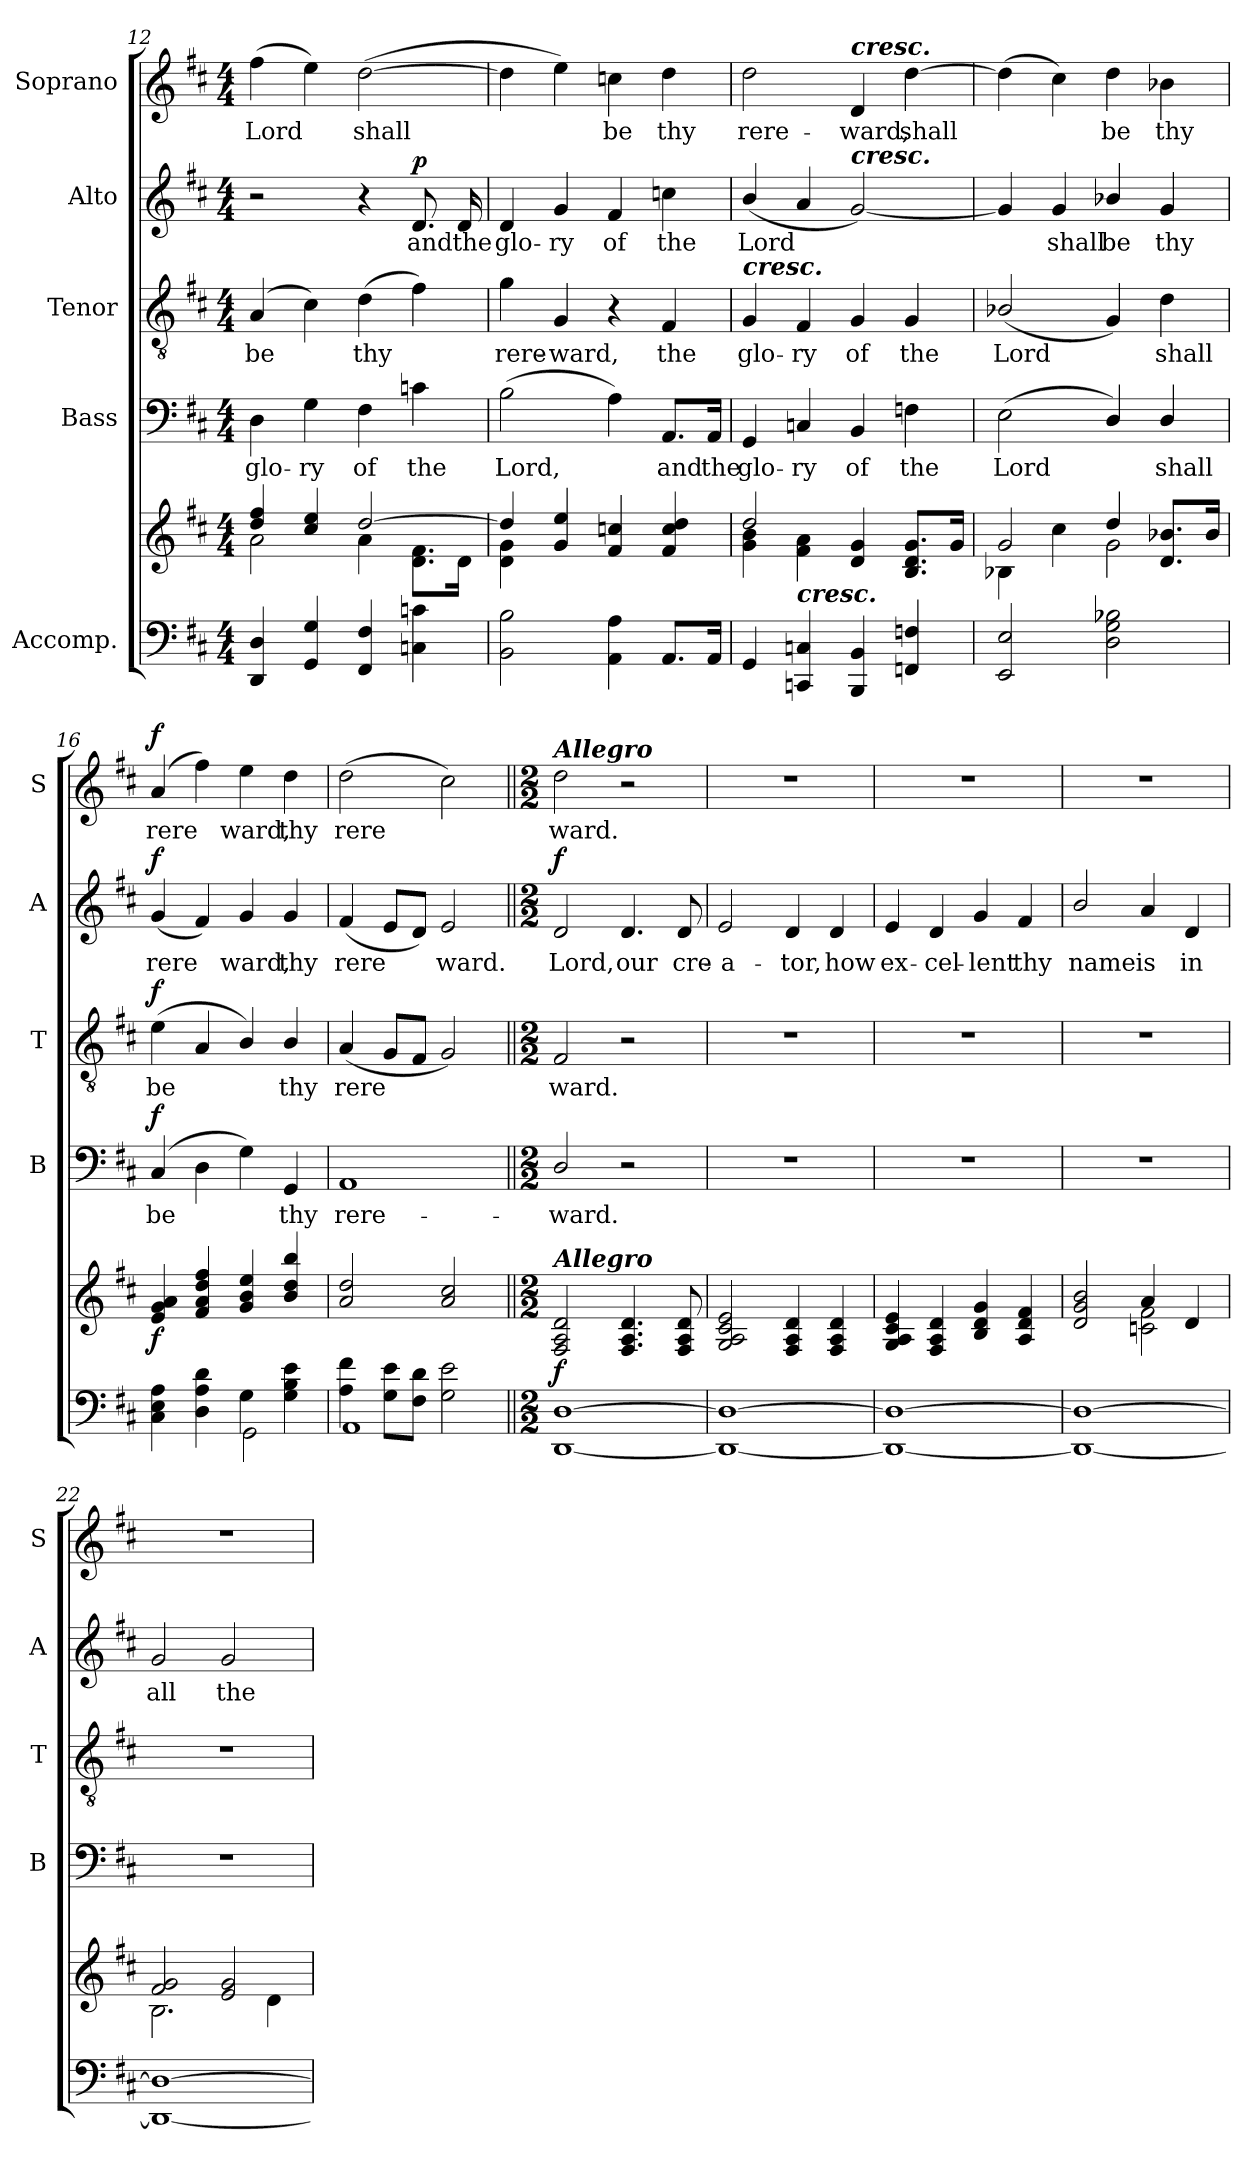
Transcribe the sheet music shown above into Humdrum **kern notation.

**kern	**kern	**dynam	**kern	**text	**dynam	**kern	**text	**dynam	**kern	**text	**dynam	**kern	**text	**dynam
*part5	*part5	*part5	*part4	*part4	*part4	*part3	*part3	*part3	*part2	*part2	*part2	*part1	*part1	*part1
*staff6	*staff5	*staff5/6	*staff4	*staff4	*staff4	*staff3	*staff3	*staff3	*staff2	*staff2	*staff2	*staff1	*staff1	*staff1
*I"Accomp.	*	*	*I"Bass	*	*	*I"Tenor	*	*	*I"Alto	*	*	*I"Soprano	*	*
*	*	*	*I'B	*	*	*I'T	*	*	*I'A	*	*	*I'S	*	*
*clefF4	*clefG2	*	*clefF4	*	*	*clefGv2	*	*	*clefG2	*	*	*clefG2	*	*
*k[f#c#]	*k[f#c#]	*	*k[f#c#]	*	*	*k[f#c#]	*	*	*k[f#c#]	*	*	*k[f#c#]	*	*
*D:	*D:	*	*D:	*	*	*D:	*	*	*D:	*	*	*D:	*	*
*M4/4	*M4/4	*	*M4/4	*	*	*M4/4	*	*	*M4/4	*	*	*M4/4	*	*
=12	=12	=12	=12	=12	=12	=12	=12	=12	=12	=12	=12	=12	=12	=12
*	*^	*	*	*	*	*	*	*	*	*	*	*	*	*
!	!	!	!	!	!LO:LY:b	!	!	!LO:LY:b	!	!	!	!	!	!LO:LY:b	!
4DD/ 4D/	4dd/ 4ff#/	2a\	.	4D\	glo-	.	(4A/	be	.	2r	.	.	(>4ff#\	Lord	.
!	!	!	!	!	!LO:LY:b	!	!	!	!	!	!	!	!	!	!
4GG/ 4G/	4cc#/ 4ee/	.	.	4G\	-ry	.	4c#\)	.	.	.	.	.	4ee\)	.	.
!	!	!	!	!	!LO:LY:b	!	!	!LO:LY:b	!	!	!	!	!	!LO:LY:b	!
4FF#/ 4F#/	[2dd/	4a\	.	4F#\	of	.	(>4d\	thy	.	4r	.	.	(>[2dd\	shall	.
!	!	!	!	!	!LO:LY:b	!	!	!	!	!	!LO:LY:b	!LO:DY:b	!	!	!
4Cn\ 4cn\	.	8.d\ 8.f#\L	.	4cn\	the	.	4f#\)	.	.	8.d/	and	p	.	.	.
!	!	!	!	!	!	!	!	!	!	!	!LO:LY:b	!	!	!	!
.	.	16d\Jk	.	.	.	.	.	.	.	16d/	the	.	.	.	.
!!LO:LB:g=z
=13	=13	=13	=13	=13	=13	=13	=13	=13	=13	=13	=13	=13	=13	=13	=13
!	!	!	!	!	!LO:LY:b	!	!	!LO:LY:b	!	!	!LO:LY:b	!	!	!	!
2BB\ 2B\	4dd/]	4d\ 4g\	.	(>2B\	Lord,	.	4g\	rere-	.	4d/	glo-	.	4dd\]	.	.
!	!	!	!	!	!	!	!	!LO:LY:b	!	!	!LO:LY:b	!	!	!	!
.	4g/ 4ee/	2.ryy	.	.	.	.	4G/	-ward,	.	4g/	-ry	.	4ee\)	.	.
!	!	!	!	!	!	!	!	!	!	!	!LO:LY:b	!	!	!LO:LY:b	!
4AA\ 4A\	4f#/ 4ccn/	.	.	4A\)	.	.	4r	.	.	4f#/	of	.	4ccn\	be	.
!	!	!	!	!	!LO:LY:b	!	!	!LO:LY:b	!	!	!LO:LY:b	!	!	!LO:LY:b	!
8.AA/L	4f#/ 4cc/ 4dd/	.	.	8.AA/L	and	.	4F#/	the	.	4ccn\	the	.	4dd\	thy	.
!	!	!	!	!	!LO:LY:b	!	!	!	!	!	!	!	!	!	!
16AA/Jk	.	.	.	16AA/Jk	the	.	.	.	.	.	.	.	.	.	.
=14	=14	=14	=14	=14	=14	=14	=14	=14	=14	=14	=14	=14	=14	=14	=14
!	!	!	!	!	!	!	!LO:TX:a:Bi:t=cresc.	!	!	!	!	!	!	!	!
!	!	!	!	!	!LO:LY:b	!	!	!LO:LY:b	!	!	!LO:LY:b	!	!	!LO:LY:b	!
4GG/	2dd/	4g\ 4b\	.	4GG/	glo-	.	4G/	glo-	.	(4b/	Lord	.	2dd\	rere-	.
!LO:TX:a:Bi:t=cresc.	!	!	!	!	!	!	!	!	!	!	!	!	!	!	!
!	!	!	!	!	!LO:LY:b	!	!	!LO:LY:b	!	!	!	!	!	!	!
4CCn/ 4Cn/	.	4f#\ 4a\	.	4Cn/	-ry	.	4F#/	-ry	.	4a/	.	.	.	.	.
!	!	!	!	!	!	!	!	!	!	!	!	!	!LO:TX:a:Bi:t=cresc.	!	!
!	!	!	!	!	!	!	!	!	!	!LO:TX:a:Bi:t=cresc.	!	!	!	!	!
!	!	!	!	!	!LO:LY:b	!	!	!LO:LY:b	!	!	!	!	!	!LO:LY:b	!
4BBB/ 4BB/	4d/ 4g/	2ryy	.	4BB/	of	.	4G/	of	.	[2g/)	.	.	4d/	-ward,	.
!	!	!	!	!	!LO:LY:b	!	!	!LO:LY:b	!	!	!	!	!	!LO:LY:b	!
4FFn/ 4Fn/	8.B/ 8.d/ 8.g/L	.	.	4Fn\	the	.	4G/	the	.	.	.	.	[4dd\	shall	.
.	16g/Jk	.	.	.	.	.	.	.	.	.	.	.	.	.	.
=15	=15	=15	=15	=15	=15	=15	=15	=15	=15	=15	=15	=15	=15	=15	=15
!	!	!	!	!	!LO:LY:b	!	!	!LO:LY:b	!	!	!	!	!	!	!
2EE/ 2E/	2g/	4B-X\	.	(>2E\	Lord	.	(2B-X/	Lord	.	4g/]	.	.	(>4dd\]	.	.
!	!	!	!	!	!	!	!	!	!	!	!LO:LY:b	!	!	!	!
.	.	4cc#\	.	.	.	.	.	.	.	4g/	shall	.	4cc#\)	.	.
!	!	!	!	!	!	!	!	!	!	!	!LO:LY:b	!	!	!LO:LY:b	!
2D\ 2G\ 2B-X\	4dd/	2g\	.	4D/)	.	.	4G/)	.	.	4b-X/	be	.	4dd\	be	.
!	!	!	!	!	!LO:LY:b	!	!	!LO:LY:b	!	!	!LO:LY:b	!	!	!LO:LY:b	!
.	8.d/ 8.b-X/L	.	.	4D/	shall	.	4d\	shall	.	4g/	thy	.	4b-X\	thy	.
.	16b-/Jk	.	.	.	.	.	.	.	.	.	.	.	.	.	.
*	*v	*v	*	*	*	*	*	*	*	*	*	*	*	*	*
=16	=16	=16	=16	=16	=16	=16	=16	=16	=16	=16	=16	=16	=16	=16
*^	*	*	*	*	*	*	*	*	*	*	*	*	*	*
!	!	!	!LO:DY:b	!	!LO:LY:b	!LO:DY:b	!	!LO:LY:b	!LO:DY:b	!	!LO:LY:b	!LO:DY:b	!	!LO:LY:b	!LO:DY:b
2ryy	4C#\ 4E\ 4A\	4e/ 4g/ 4a/	f	(>4C#/	be	f	(4e\	be	f	(4g/	rere­	f	(4a/	rere­	f
.	4D\ 4A\ 4d\	4f#/ 4a/ 4dd/ 4ff#/	.	4D\	.	.	4A/	.	.	4f#i/)	.	.	4ff#i\)	.	.
!	!	!	!	!	!	!	!	!	!	!	!LO:LY:b	!	!	!LO:LY:b	!
4G\	2GG\	4g/ 4b/ 4ee/	.	4G\)	.	.	4B/)	.	.	4g/	ward,	.	4ee\	ward,	.
!	!	!	!	!	!LO:LY:b	!	!	!LO:LY:b	!	!	!LO:LY:b	!	!	!LO:LY:b	!
4G\ 4B\ 4e\	.	4b/ 4dd/ 4bb/	.	4GG/	thy	.	4B/	thy	.	4g/	thy	.	4dd\	thy	.
=17	=17	=17	=17	=17	=17	=17	=17	=17	=17	=17	=17	=17	=17	=17	=17
!	!	!	!	!	!LO:LY:b	!	!	!LO:LY:b	!	!	!LO:LY:b	!	!	!LO:LY:b	!
4A\ 4f#\	1AA	2a/ 2dd/	.	1AA	rere-	.	(4A/	rere­	.	(4f#/	rere­	.	(>2dd\	rere­	.
8G\ 8e\L	.	.	.	.	.	.	8G/L	.	.	8e/L	.	.	.	.	.
8F#\ 8d\J	.	.	.	.	.	.	8F#/J	.	.	8d/J)	.	.	.	.	.
!	!	!	!	!	!	!	!	!	!	!	!LO:LY:b	!	!	!	!
2G\ 2e\	.	2a/ 2cc#/	.	.	.	.	2G/)	.	.	2e/	ward.	.	2cc#\)	.	.
*v	*v	*	*	*	*	*	*	*	*	*	*	*	*	*	*
!!LO:PB:g=z
=18||	=18||	=18||	=18||	=18||	=18||	=18||	=18||	=18||	=18||	=18||	=18||	=18||	=18||	=18||
*M2/2	*M2/2	*	*M2/2	*	*	*M2/2	*	*	*M2/2	*	*	*M2/2	*	*
*	*	*	*	*	*	*	*	*	*	*	*	*MM192	*	*
!	!	!	!	!	!	!	!	!	!	!	!	!LO:TX:a:Bi:t=Allegro	!	!
!	!LO:TX:a:Bi:t=Allegro	!	!	!	!	!	!	!	!	!	!	!	!	!
!	!	!LO:DY:b	!	!LO:LY:b	!	!	!LO:LY:b	!	!	!LO:LY:b	!LO:DY:b	!	!LO:LY:b	!
[1DD [1D	2F#/ 2A/ 2d/	f	2D/	-ward.	.	2F#/	ward.	.	2d/	Lord,	f	2dd\	ward.	.
!	!	!	!	!	!	!	!	!	!	!LO:LY:b	!	!	!	!
.	4.F#/ 4.A/ 4.d/	.	2r	.	.	2r	.	.	4.d/	our	.	2r	.	.
!	!	!	!	!	!	!	!	!	!	!LO:LY:b	!	!	!	!
.	8F#/ 8A/ 8d/	.	.	.	.	.	.	.	8d/	cre-	.	.	.	.
=19	=19	=19	=19	=19	=19	=19	=19	=19	=19	=19	=19	=19	=19	=19
!	!	!	!	!	!	!	!	!	!	!LO:LY:b	!	!	!	!
1DD_ 1D_	2G/ 2A/ 2c#/ 2e/	.	1r	.	.	1r	.	.	2e/	-a-	.	1r	.	.
!	!	!	!	!	!	!	!	!	!	!LO:LY:b	!	!	!	!
.	4F#/ 4A/ 4d/	.	.	.	.	.	.	.	4d/	-tor,	.	.	.	.
!	!	!	!	!	!	!	!	!	!	!LO:LY:b	!	!	!	!
.	4F#/ 4A/ 4d/	.	.	.	.	.	.	.	4d/	how	.	.	.	.
=20	=20	=20	=20	=20	=20	=20	=20	=20	=20	=20	=20	=20	=20	=20
!	!	!	!	!	!	!	!	!	!	!LO:LY:b	!	!	!	!
1DD_ 1D_	4G/ 4A/ 4c#/ 4e/	.	1r	.	.	1r	.	.	4e/	ex-	.	1r	.	.
!	!	!	!	!	!	!	!	!	!	!LO:LY:b	!	!	!	!
.	4F#/ 4A/ 4d/	.	.	.	.	.	.	.	4d/	-cel-	.	.	.	.
!	!	!	!	!	!	!	!	!	!	!LO:LY:b	!	!	!	!
.	4B/ 4d/ 4g/	.	.	.	.	.	.	.	4g/	-lent	.	.	.	.
!	!	!	!	!	!	!	!	!	!	!LO:LY:b	!	!	!	!
.	4A/ 4d/ 4f#/	.	.	.	.	.	.	.	4f#/	thy	.	.	.	.
=21	=21	=21	=21	=21	=21	=21	=21	=21	=21	=21	=21	=21	=21	=21
*	*^	*	*	*	*	*	*	*	*	*	*	*	*	*
!	!	!	!	!	!	!	!	!	!	!	!LO:LY:b	!	!	!	!
1DD_ 1D_	2d/ 2g/ 2b/	2ryy	.	1r	.	.	1r	.	.	2b/	name	.	1r	.	.
!	!	!	!	!	!	!	!	!	!	!	!LO:LY:b	!	!	!	!
.	4a/	2cn\ 2f#\	.	.	.	.	.	.	.	4a/	is	.	.	.	.
!	!	!	!	!	!	!	!	!	!	!	!LO:LY:b	!	!	!	!
.	4d/	.	.	.	.	.	.	.	.	4d/	in	.	.	.	.
=22	=22	=22	=22	=22	=22	=22	=22	=22	=22	=22	=22	=22	=22	=22	=22
!	!	!	!	!	!	!	!	!	!	!	!LO:LY:b	!	!	!	!
1DD_ 1D_	2f#/ 2g/	2.B\	.	1r	.	.	1r	.	.	2g/	all	.	1r	.	.
!	!	!	!	!	!	!	!	!	!	!	!LO:LY:b	!	!	!	!
.	2e/ 2g/	.	.	.	.	.	.	.	.	2g/	the	.	.	.	.
.	.	4d\	.	.	.	.	.	.	.	.	.	.	.	.	.
*	*v	*v	*	*	*	*	*	*	*	*	*	*	*	*	*
=	=	=	=	=	=	=	=	=	=	=	=	=	=	=
*-	*-	*-	*-	*-	*-	*-	*-	*-	*-	*-	*-	*-	*-	*-
